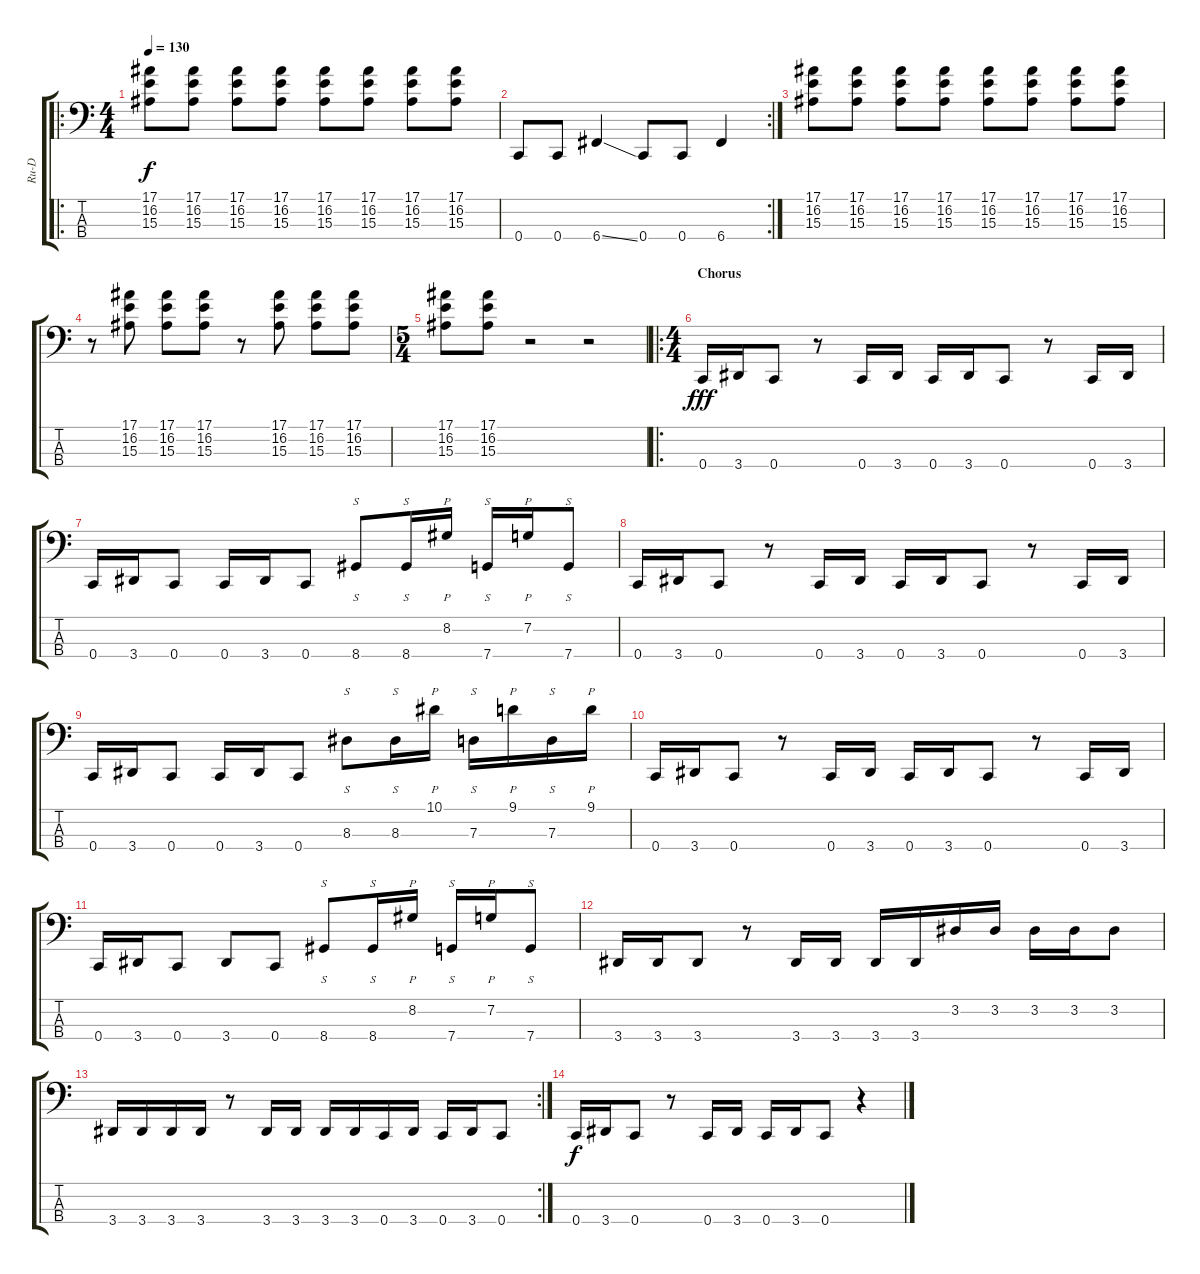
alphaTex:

\track ("Ru-D" "Ru-D") {instrument slapbass1}
\staff {score tabs}
\tuning (F2 C2 G1 C1) {hide}
\ro
\ts (4 4)
\tempo 130
\clef f4
\ks c
(17.1 16.2 15.3).8{dy f} (17.1 16.2 15.3).8 (17.1 16.2 15.3).8 (17.1 16.2 15.3).8 (17.1 16.2 15.3).8 (17.1 16.2 15.3).8 (17.1 16.2 15.3).8 (17.1 16.2 15.3).8 |
\rc 2
0.4.8 0.4.8 6.4{ss}.4 0.4.8 0.4.8 6.4.4 |
(17.1 16.2 15.3).8 (17.1 16.2 15.3).8 (17.1 16.2 15.3).8 (17.1 16.2 15.3).8 (17.1 16.2 15.3).8 (17.1 16.2 15.3).8 (17.1 16.2 15.3).8 (17.1 16.2 15.3).8 |
r.8 (17.1 16.2 15.3).8 (17.1 16.2 15.3).8 (17.1 16.2 15.3).8 r.8 (17.1 16.2 15.3).8 (17.1 16.2 15.3).8 (17.1 16.2 15.3).8 |
\ts (5 4)
(17.1 16.2 15.3).8 (17.1 16.2 15.3).8 r.2 r.2 |
\ro
\ts (4 4)
\section ("" "Chorus")
0.4.16{dy fff} 3.4.16 0.4.8 r.8 0.4.16 3.4.16 0.4.16 3.4.16 0.4.8 r.8 0.4.16 3.4.16 |
0.4.16 3.4.16 0.4.8 0.4.16 3.4.16 0.4.8 8.4.8{s} 8.4.16{s} 8.2.16{p} 7.4.16{s} 7.2.16{p} 7.4.8{s} |
0.4.16 3.4.16 0.4.8 r.8 0.4.16 3.4.16 0.4.16 3.4.16 0.4.8 r.8 0.4.16 3.4.16 |
0.4.16 3.4.16 0.4.8 0.4.16 3.4.16 0.4.8 8.3.8{s} 8.3.16{s} 10.1.16{p} 7.3.16{s} 9.1.16{p} 7.3.16{s} 9.1.16{p} |
0.4.16 3.4.16 0.4.8 r.8 0.4.16 3.4.16 0.4.16 3.4.16 0.4.8 r.8 0.4.16 3.4.16 |
0.4.16 3.4.16 0.4.8 3.4.8 0.4.8 8.4.8{s} 8.4.16{s} 8.2.16{p} 7.4.16{s} 7.2.16{p} 7.4.8{s} |
3.4.16 3.4.16 3.4.8 r.8 3.4.16 3.4.16 3.4.16 3.4.16 3.2.16 3.2.16 3.2.16 3.2.16 3.2.8 |
\rc 2
3.4.16 3.4.16 3.4.16 3.4.16 r.8 3.4.16 3.4.16 3.4.16 3.4.16 0.4.16 3.4.16 0.4.16 3.4.16 0.4.8 |
0.4.16{dy f} 3.4.16 0.4.8 r.8 0.4.16 3.4.16 0.4.16 3.4.16 0.4.8 r.4
